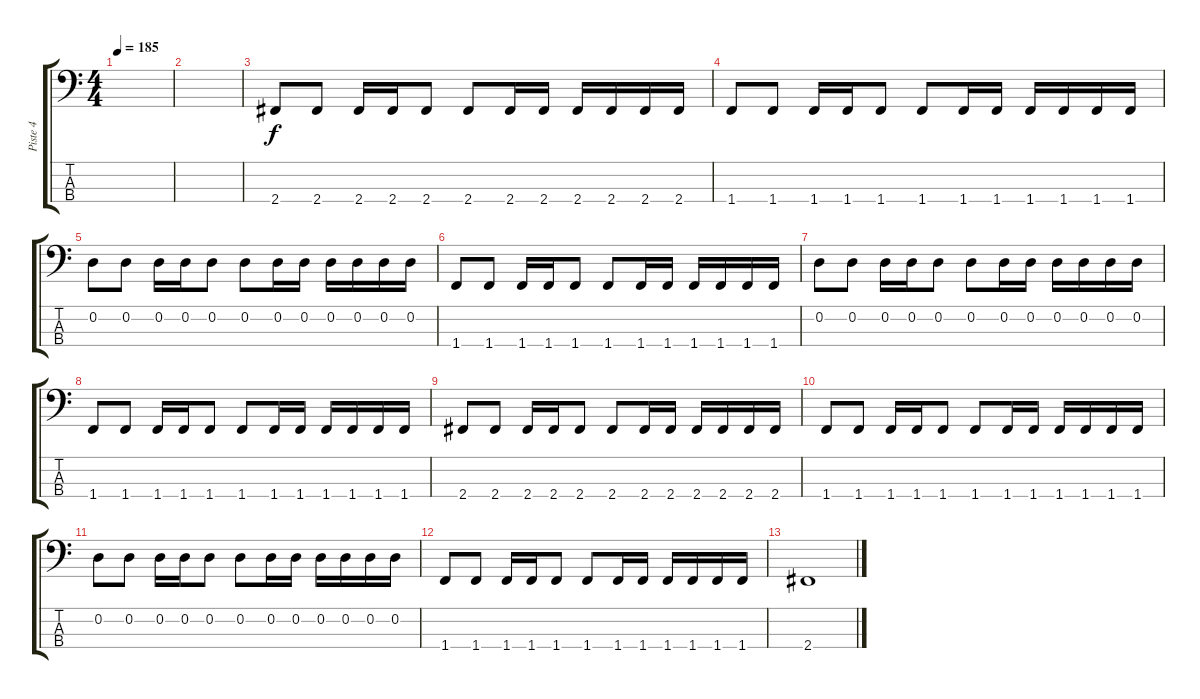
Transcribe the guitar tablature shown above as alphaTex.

\track ("Piste 4" "Piste 4") {instrument electricbassfinger}
\staff {score tabs}
\tuning (G2 D2 A1 E1) {hide}
\ts (4 4)
\tempo 185
\clef f4
\ks c
|
|
2.4.8{dy f} 2.4.8 2.4.16 2.4.16 2.4.8 2.4.8 2.4.16 2.4.16 2.4.16 2.4.16 2.4.16 2.4.16 |
1.4.8 1.4.8 1.4.16 1.4.16 1.4.8 1.4.8 1.4.16 1.4.16 1.4.16 1.4.16 1.4.16 1.4.16 |
0.2.8 0.2.8 0.2.16 0.2.16 0.2.8 0.2.8 0.2.16 0.2.16 0.2.16 0.2.16 0.2.16 0.2.16 |
1.4.8 1.4.8 1.4.16 1.4.16 1.4.8 1.4.8 1.4.16 1.4.16 1.4.16 1.4.16 1.4.16 1.4.16 |
0.2.8 0.2.8 0.2.16 0.2.16 0.2.8 0.2.8 0.2.16 0.2.16 0.2.16 0.2.16 0.2.16 0.2.16 |
1.4.8 1.4.8 1.4.16 1.4.16 1.4.8 1.4.8 1.4.16 1.4.16 1.4.16 1.4.16 1.4.16 1.4.16 |
2.4.8 2.4.8 2.4.16 2.4.16 2.4.8 2.4.8 2.4.16 2.4.16 2.4.16 2.4.16 2.4.16 2.4.16 |
1.4.8 1.4.8 1.4.16 1.4.16 1.4.8 1.4.8 1.4.16 1.4.16 1.4.16 1.4.16 1.4.16 1.4.16 |
0.2.8 0.2.8 0.2.16 0.2.16 0.2.8 0.2.8 0.2.16 0.2.16 0.2.16 0.2.16 0.2.16 0.2.16 |
1.4.8 1.4.8 1.4.16 1.4.16 1.4.8 1.4.8 1.4.16 1.4.16 1.4.16 1.4.16 1.4.16 1.4.16 |
2.4.1
